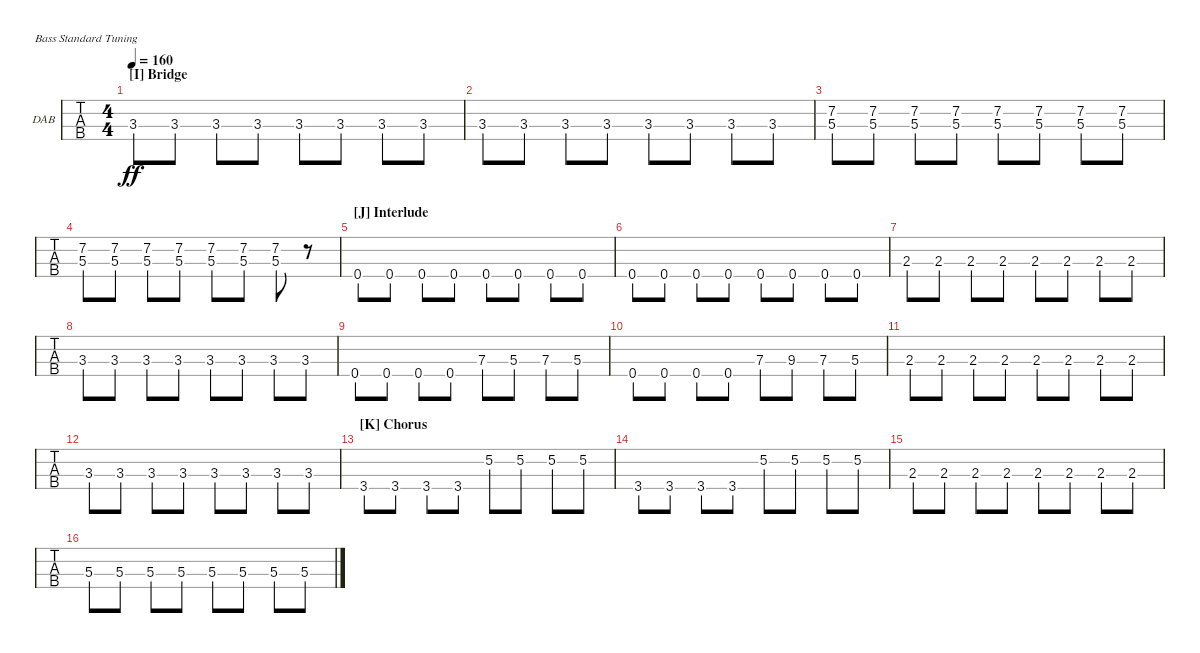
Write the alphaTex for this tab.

\defaultSystemsLayout 4
\bracketExtendMode groupsimilarinstruments
\firstSystemTrackNameOrientation horizontal
\otherSystemsTrackNameOrientation horizontal
\track ("Dan Andriano - Bass" "DAB") {instrument electricbassfinger}
\staff {tabs}
\tuning (G2 D2 A1 E1)
\ts (4 4)
\section ("I" "Bridge")
\tempo 160
\clef f4
\ks c
3.3.8{dy ff} 3.3.8 3.3.8 3.3.8 3.3.8 3.3.8 3.3.8 3.3.8 |
3.3.8 3.3.8 3.3.8 3.3.8 3.3.8 3.3.8 3.3.8 3.3.8 |
(5.3 7.2).8 (5.3 7.2).8 (5.3 7.2).8 (5.3 7.2).8 (5.3 7.2).8 (5.3 7.2).8 (5.3 7.2).8 (5.3 7.2).8 |
(5.3 7.2).8 (5.3 7.2).8 (5.3 7.2).8 (5.3 7.2).8 (5.3 7.2).8 (5.3 7.2).8 (5.3 7.2).8 r.8 |
\section ("J" "Interlude")
0.4.8 0.4.8 0.4.8 0.4.8 0.4.8 0.4.8 0.4.8 0.4.8 |
0.4.8 0.4.8 0.4.8 0.4.8 0.4.8 0.4.8 0.4.8 0.4.8 |
2.3.8 2.3.8 2.3.8 2.3.8 2.3.8 2.3.8 2.3.8 2.3.8 |
3.3.8 3.3.8 3.3.8 3.3.8 3.3.8 3.3.8 3.3.8 3.3.8 |
0.4.8 0.4.8 0.4.8 0.4.8 7.3.8 5.3.8 7.3.8 5.3.8 |
0.4.8 0.4.8 0.4.8 0.4.8 7.3.8 9.3.8 7.3.8 5.3.8 |
2.3.8 2.3.8 2.3.8 2.3.8 2.3.8 2.3.8 2.3.8 2.3.8 |
3.3.8 3.3.8 3.3.8 3.3.8 3.3.8 3.3.8 3.3.8 3.3.8 |
\section ("K" "Chorus")
3.4.8 3.4.8 3.4.8 3.4.8 5.2.8 5.2.8 5.2.8 5.2.8 |
3.4.8 3.4.8 3.4.8 3.4.8 5.2.8 5.2.8 5.2.8 5.2.8 |
2.3.8 2.3.8 2.3.8 2.3.8 2.3.8 2.3.8 2.3.8 2.3.8 |
5.3.8 5.3.8 5.3.8 5.3.8 5.3.8 5.3.8 5.3.8 5.3.8
